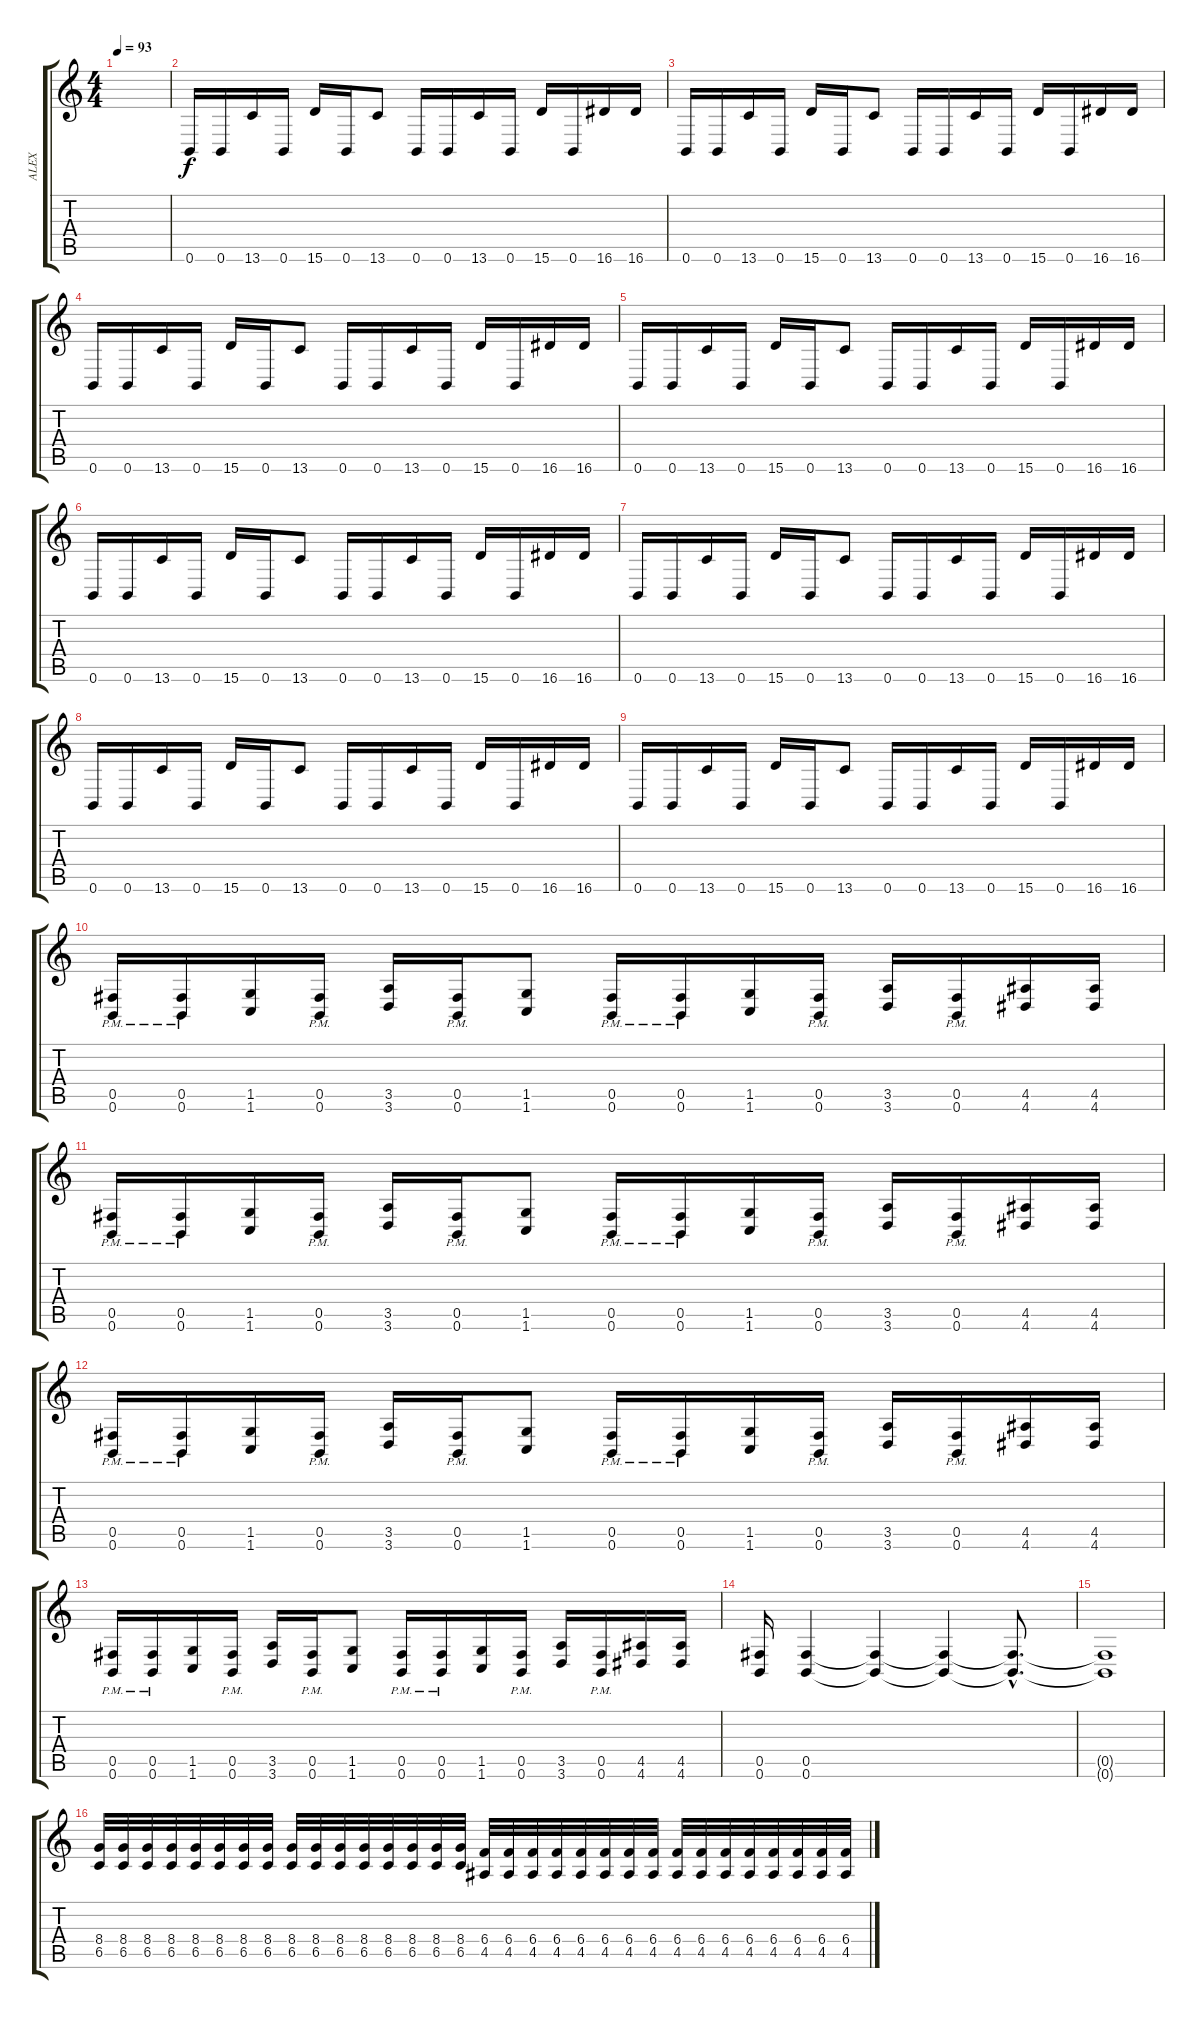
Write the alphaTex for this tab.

\track ("ALEX" "ALEX") {instrument distortionguitar}
\staff {score tabs}
\tuning (Db4 Ab3 E3 B2 Gb2 B1) {hide}
\ts (4 4)
\tempo 93
\clef g2
\ks c
|
0.6.16 0.6.16 13.6.16 0.6.16 15.6.16 0.6.16 13.6.8 0.6.16 0.6.16 13.6.16 0.6.16 15.6.16 0.6.16 16.6.16 16.6.16 |
0.6.16 0.6.16 13.6.16 0.6.16 15.6.16 0.6.16 13.6.8 0.6.16 0.6.16 13.6.16 0.6.16 15.6.16 0.6.16 16.6.16 16.6.16 |
0.6.16 0.6.16 13.6.16 0.6.16 15.6.16 0.6.16 13.6.8 0.6.16 0.6.16 13.6.16 0.6.16 15.6.16 0.6.16 16.6.16 16.6.16 |
0.6.16 0.6.16 13.6.16 0.6.16 15.6.16 0.6.16 13.6.8 0.6.16 0.6.16 13.6.16 0.6.16 15.6.16 0.6.16 16.6.16 16.6.16 |
0.6.16 0.6.16 13.6.16 0.6.16 15.6.16 0.6.16 13.6.8 0.6.16 0.6.16 13.6.16 0.6.16 15.6.16 0.6.16 16.6.16 16.6.16 |
0.6.16 0.6.16 13.6.16 0.6.16 15.6.16 0.6.16 13.6.8 0.6.16 0.6.16 13.6.16 0.6.16 15.6.16 0.6.16 16.6.16 16.6.16 |
0.6.16 0.6.16 13.6.16 0.6.16 15.6.16 0.6.16 13.6.8 0.6.16 0.6.16 13.6.16 0.6.16 15.6.16 0.6.16 16.6.16 16.6.16 |
0.6.16 0.6.16 13.6.16 0.6.16 15.6.16 0.6.16 13.6.8 0.6.16 0.6.16 13.6.16 0.6.16 15.6.16 0.6.16 16.6.16 16.6.16 |
(0.5{pm} 0.6{pm}).16 (0.5{pm} 0.6{pm}).16 (1.5 1.6).16 (0.5{pm} 0.6{pm}).16 (3.5 3.6).16 (0.5{pm} 0.6{pm}).16 (1.5 1.6).8 (0.5{pm} 0.6{pm}).16 (0.5{pm} 0.6{pm}).16 (1.5 1.6).16 (0.5{pm} 0.6{pm}).16 (3.5 3.6).16 (0.5{pm} 0.6{pm}).16 (4.5 4.6).16 (4.5 4.6).16 |
(0.5{pm} 0.6{pm}).16 (0.5{pm} 0.6{pm}).16 (1.5 1.6).16 (0.5{pm} 0.6{pm}).16 (3.5 3.6).16 (0.5{pm} 0.6{pm}).16 (1.5 1.6).8 (0.5{pm} 0.6{pm}).16 (0.5{pm} 0.6{pm}).16 (1.5 1.6).16 (0.5{pm} 0.6{pm}).16 (3.5 3.6).16 (0.5{pm} 0.6{pm}).16 (4.5 4.6).16 (4.5 4.6).16 |
(0.5{pm} 0.6{pm}).16 (0.5{pm} 0.6{pm}).16 (1.5 1.6).16 (0.5{pm} 0.6{pm}).16 (3.5 3.6).16 (0.5{pm} 0.6{pm}).16 (1.5 1.6).8 (0.5{pm} 0.6{pm}).16 (0.5{pm} 0.6{pm}).16 (1.5 1.6).16 (0.5{pm} 0.6{pm}).16 (3.5 3.6).16 (0.5{pm} 0.6{pm}).16 (4.5 4.6).16 (4.5 4.6).16 |
(0.5{pm} 0.6{pm}).16 (0.5{pm} 0.6{pm}).16 (1.5 1.6).16 (0.5{pm} 0.6{pm}).16 (3.5 3.6).16 (0.5{pm} 0.6{pm}).16 (1.5 1.6).8 (0.5{pm} 0.6{pm}).16 (0.5{pm} 0.6{pm}).16 (1.5 1.6).16 (0.5{pm} 0.6{pm}).16 (3.5 3.6).16 (0.5{pm} 0.6{pm}).16 (4.5 4.6).16 (4.5 4.6).16 |
(0.5 0.6).16 (0.5 0.6).4 (0.5{t} 0.6{t}).4 (0.5{t} 0.6{t}).4 (0.5{hac t} 0.6{hac t}).8{d} |
(0.5{t} 0.6{t}).1 |
(8.4 6.5).32 (8.4 6.5).32 (8.4 6.5).32 (8.4 6.5).32 (8.4 6.5).32 (8.4 6.5).32 (8.4 6.5).32 (8.4 6.5).32 (8.4 6.5).32 (8.4 6.5).32 (8.4 6.5).32 (8.4 6.5).32 (8.4 6.5).32 (8.4 6.5).32 (8.4 6.5).32 (8.4 6.5).32 (6.4 4.5).32 (6.4 4.5).32 (6.4 4.5).32 (6.4 4.5).32 (6.4 4.5).32 (6.4 4.5).32 (6.4 4.5).32 (6.4 4.5).32 (6.4 4.5).32 (6.4 4.5).32 (6.4 4.5).32 (6.4 4.5).32 (6.4 4.5).32 (6.4 4.5).32 (6.4 4.5).32 (6.4 4.5).32
